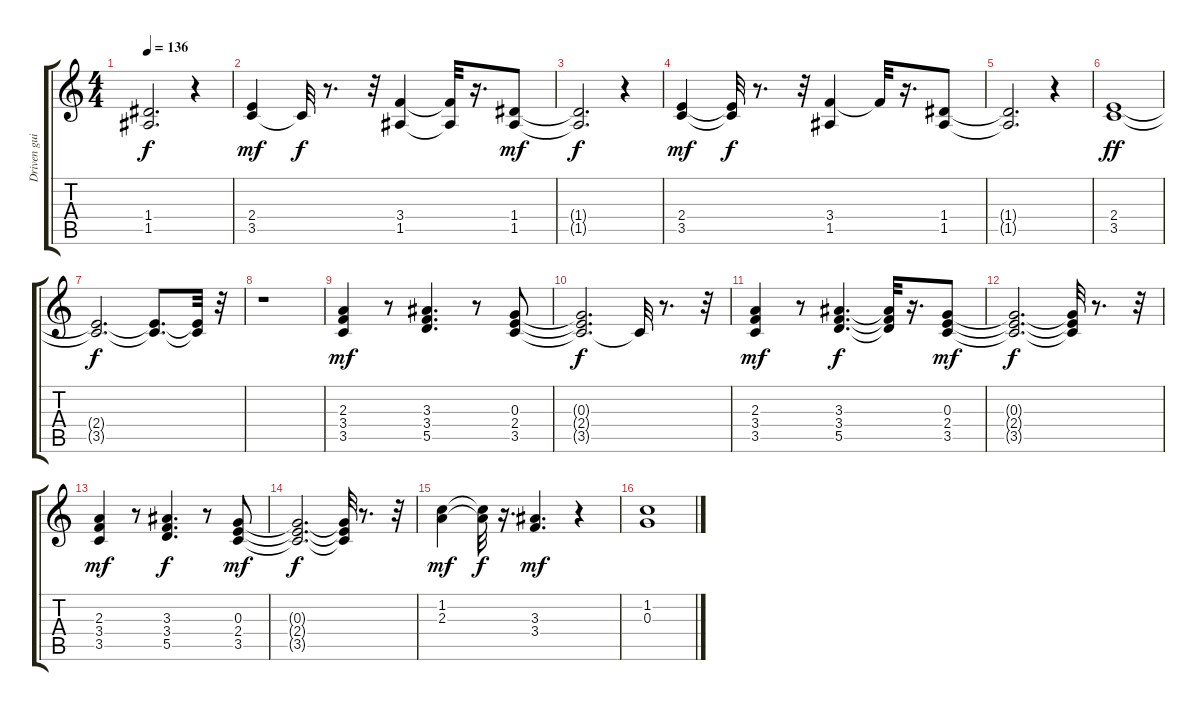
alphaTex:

\track ("Driven guitar" "Driven gui") {instrument overdrivenguitar}
\staff {score tabs}
\tuning (E4 B3 G3 D3 A2 E2) {hide}
\ts (4 4)
\tempo 136
\clef g2
\ks c
(1.4{t} 1.5{t}).2{d dy f} r.4 |
(2.4 3.5).4{dy mf} 3.5{t}.32{dy f} r.8{d} r.32 (3.4 1.5).4 (3.4{t} 1.5{t}).32 r.16{d} (1.4 1.5).8{dy mf} |
(1.4{t} 1.5{t}).2{d dy f} r.4 |
(2.4 3.5).4{dy mf} (2.4{t} 3.5{t}).32{dy f} r.8{d} r.32 (3.4 1.5).4 3.4{t}.32 r.16{d} (1.4 1.5).8 |
(1.4{t} 1.5{t}).2{d} r.4 |
(2.4 3.5).1{dy ff} |
(2.4{t} 3.5{t}).2{d dy f} (2.4{t} 3.5{t}).8{d} (2.4{t} 3.5{t}).32 r.32 |
r.1 |
(2.3 3.4 3.5).4{dy mf} r.8 (3.3 3.4 5.5).4{d} r.8 (0.3 2.4 3.5).8 |
(0.3{t} 2.4{t} 3.5{t}).2{d dy f} 3.5{t}.32 r.8{d} r.32 |
(2.3 3.4 3.5).4{dy mf} r.8 (3.3 3.4 5.5).4{d dy f} (3.3{t} 3.4{t} 5.5{t}).32 r.16{d} (0.3 2.4 3.5).8{dy mf} |
(0.3{t} 2.4{t} 3.5{t}).2{d dy f} (0.3{t} 2.4{t} 3.5{t}).32 r.8{d} r.32 |
(2.3 3.4 3.5).4{dy mf} r.8 (3.3 3.4 5.5).4{d dy f} r.8 (0.3 2.4 3.5).8{dy mf} |
(0.3{t} 2.4{t} 3.5{t}).2{d dy f} (0.3{t} 2.4{t} 3.5{t}).32 r.8{d} r.32 |
(1.2 2.3).4{dy mf} (1.2{t} 2.3{t}).32{dy f} r.16{d} (3.3 3.4).4{d dy mf} r.4 |
(1.2 0.3).1
